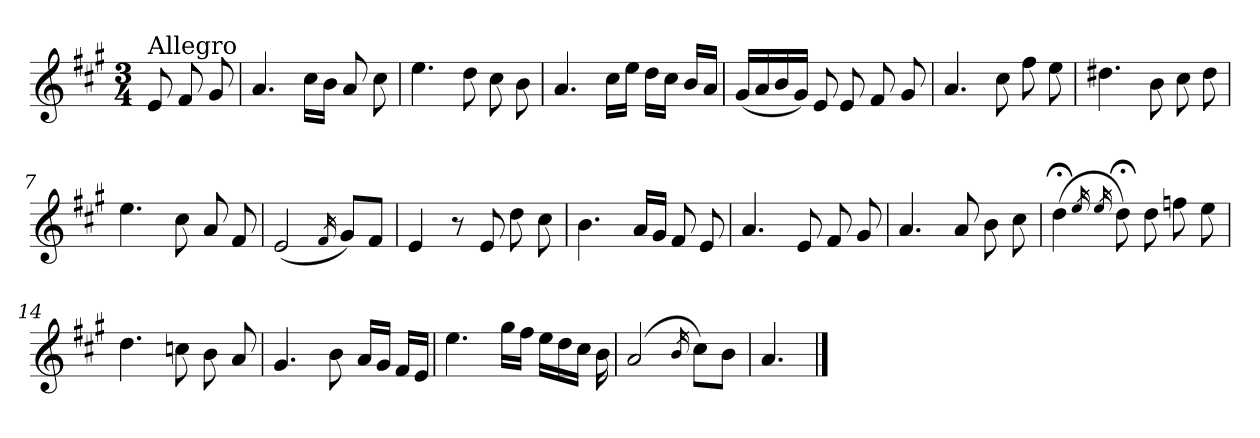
**kern
*part1
*staff1
*clefG2
*k[f#c#g#]
*A:
*M3/4
=
!LO:TX:a:t=Allegro
8e/
8f#/
8g#/
=1
4.a/
16cc#\LL
16b\JJ
8a/
8cc#\
=2
4.ee\
8dd\
8cc#\
8b\
=3
4.a/
16cc#\LL
16ee\JJ
16dd\LL
16cc#\JJ
16b/LL
16a/JJ
=4
(<16g#/LL
16a/
16b/
16g#/JJ)
8e/
8e/
8f#/
8g#/
!!LO:LB:g=z
=5
4.a/
8cc#\
8ff#\
8ee\
=6
4.dd#X\
8b\
8cc#\
8dd#\
=7
4.ee\
8cc#\
8a/
8f#/
=8
(<2e/
16qf#/
8g#/L)
8f#/J
=9
4e/
8r
8e/
8dd\
8cc#\
=10
4.b\
16a/LL
16g#/JJ
8f#/
8e/
!!LO:LB:g=z
=11
4.a/
8e/
8f#/
8g#/
=12
4.a/
8a/
8b\
8cc#\
=13
(>4dd;<\
16qee/
16qee/
8dd;<\)
8dd\
8ffn\
8ee\
=14
4.dd\
8ccn\
8b\
8a/
=15
4.g#/
8b\
16a/LL
16g#/JJ
16f#/LL
16e/JJ
!!LO:LB:g=z
=16
4.ee\
16gg#\LL
16ff#\JJ
16ee\LL
16dd\
16cc#\JJ
16b\
=17
(>2a/
16qb/
8cc#\L)
8b\J
=18
4.a/
==
*-
